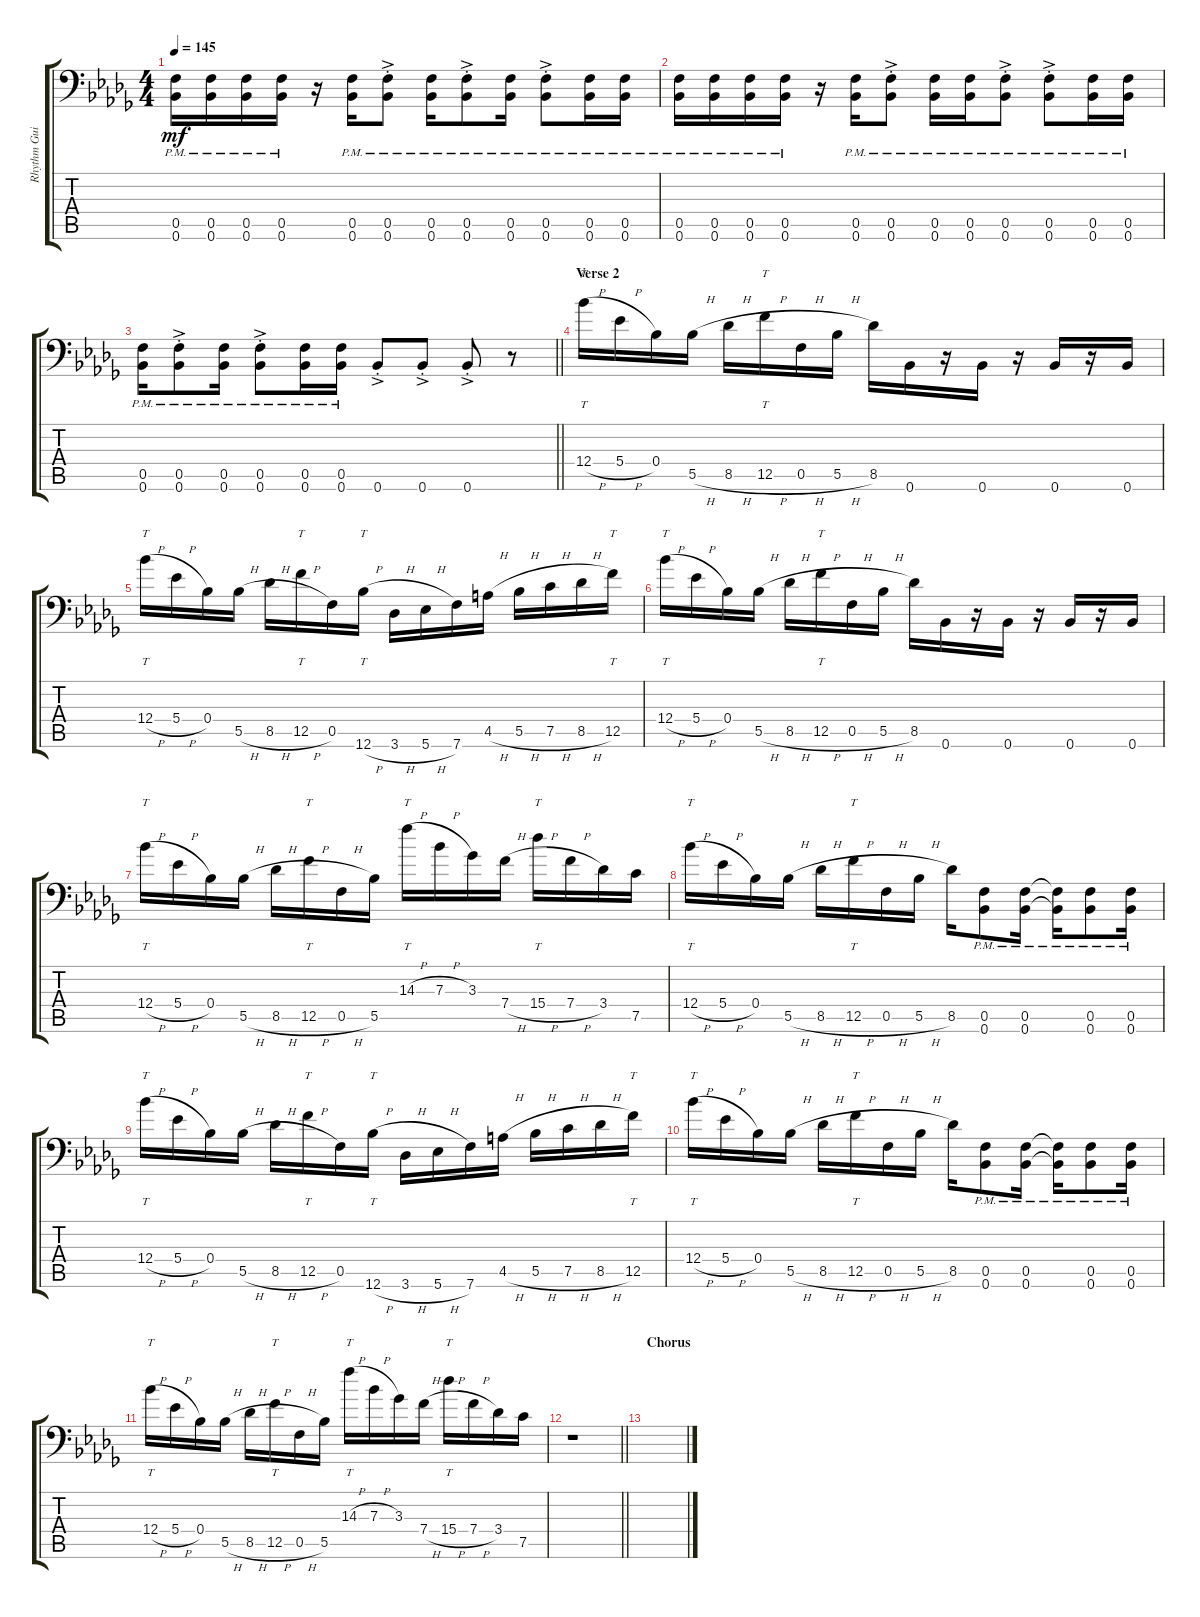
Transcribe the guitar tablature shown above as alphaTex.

\track ("Rhythm Guitar Right" "Rhythm Gui") {instrument distortionguitar}
\staff {score tabs}
\tuning (C4 G3 Eb3 Bb2 F2 Bb1) {hide}
\ts (4 4)
\tempo 145
\clef f4
\ks bbminor
(0.5{pm} 0.6{pm}).16{dy mf} (0.5{pm} 0.6{pm}).16 (0.5{pm} 0.6{pm}).16 (0.5{pm} 0.6{pm}).16 r.16 (0.5{pm} 0.6{pm}).16 (0.5{ac pm st} 0.6{ac pm st}).8 (0.5{pm} 0.6{pm}).16 (0.5{ac pm st} 0.6{ac pm st}).8 (0.5{pm} 0.6{pm}).16 (0.5{ac pm st} 0.6{ac pm st}).8 (0.5{pm} 0.6{pm}).16 (0.5{pm} 0.6{pm}).16 |
(0.5{pm} 0.6{pm}).16 (0.5{pm} 0.6{pm}).16 (0.5{pm} 0.6{pm}).16 (0.5{pm} 0.6{pm}).16 r.16 (0.5{pm} 0.6{pm}).16 (0.5{ac pm st} 0.6{ac pm st}).8 (0.5{pm} 0.6{pm}).16 (0.5{pm} 0.6{pm}).16 (0.5{ac pm st} 0.6{ac pm st}).8 (0.5{ac pm st} 0.6{ac pm st}).8 (0.5{pm} 0.6{pm}).16 (0.5{pm} 0.6{pm}).16 |
\barLineRight lightlight
(0.5{pm} 0.6{pm}).16 (0.5{ac pm st} 0.6{ac pm st}).8 (0.5{pm} 0.6{pm}).16 (0.5{ac pm st} 0.6{ac pm st}).8 (0.5{pm} 0.6{pm}).16 (0.5{pm} 0.6{pm}).16 0.6{ac st}.8 0.6{ac st}.8 0.6{ac st}.8 r.8 |
\section ("" "Verse 2")
12.4{h}.16{tt} 5.4{h}.16 0.4.16 5.5{h}.16 8.5{h}.16 12.5{h}.16{tt} 0.5{h}.16 5.5{h}.16 8.5.16 0.6.16 r.16 0.6.16 r.16 0.6.16 r.16 0.6.16 |
12.4{h}.16{tt} 5.4{h}.16 0.4.16 5.5{h}.16 8.5{h}.16 12.5{h}.16{tt} 0.5.16 12.6{h}.16{tt} 3.6{h}.16 5.6{h}.16 7.6.16 4.5{h}.16 5.5{h}.16 7.5{h}.16 8.5{h}.16 12.5.16{tt} |
12.4{h}.16{tt} 5.4{h}.16 0.4.16 5.5{h}.16 8.5{h}.16 12.5{h}.16{tt} 0.5{h}.16 5.5{h}.16 8.5.16 0.6.16 r.16 0.6.16 r.16 0.6.16 r.16 0.6.16 |
12.4{h}.16{tt} 5.4{h}.16 0.4.16 5.5{h}.16 8.5{h}.16 12.5{h}.16{tt} 0.5{h}.16 5.5.16 14.3{h}.16{tt} 7.3{h}.16 3.3.16 7.4{h}.16 15.4{h}.16{tt} 7.4{h}.16 3.4.16 7.5.16 |
12.4{h}.16{tt} 5.4{h}.16 0.4.16 5.5{h}.16 8.5{h}.16 12.5{h}.16{tt} 0.5{h}.16 5.5{h}.16 8.5.16 (0.5{pm} 0.6{pm}).8 (0.5{pm} 0.6{pm}).16 (0.5{pm t} 0.6{pm t}).16 (0.5{pm} 0.6{pm}).8 (0.5{pm} 0.6{pm}).16 |
12.4{h}.16{tt} 5.4{h}.16 0.4.16 5.5{h}.16 8.5{h}.16 12.5{h}.16{tt} 0.5.16 12.6{h}.16{tt} 3.6{h}.16 5.6{h}.16 7.6.16 4.5{h}.16 5.5{h}.16 7.5{h}.16 8.5{h}.16 12.5.16{tt} |
12.4{h}.16{tt} 5.4{h}.16 0.4.16 5.5{h}.16 8.5{h}.16 12.5{h}.16{tt} 0.5{h}.16 5.5{h}.16 8.5.16 (0.5{pm} 0.6{pm}).8 (0.5{pm} 0.6{pm}).16 (0.5{pm t} 0.6{pm t}).16 (0.5{pm} 0.6{pm}).8 (0.5{pm} 0.6{pm}).16 |
12.4{h}.16{tt} 5.4{h}.16 0.4.16 5.5{h}.16 8.5{h}.16 12.5{h}.16{tt} 0.5{h}.16 5.5.16 14.3{h}.16{tt} 7.3{h}.16 3.3.16 7.4{h}.16 15.4{h}.16{tt} 7.4{h}.16 3.4.16 7.5.16 |
\barLineRight lightlight
r.1 |
\section ("" "Chorus")
